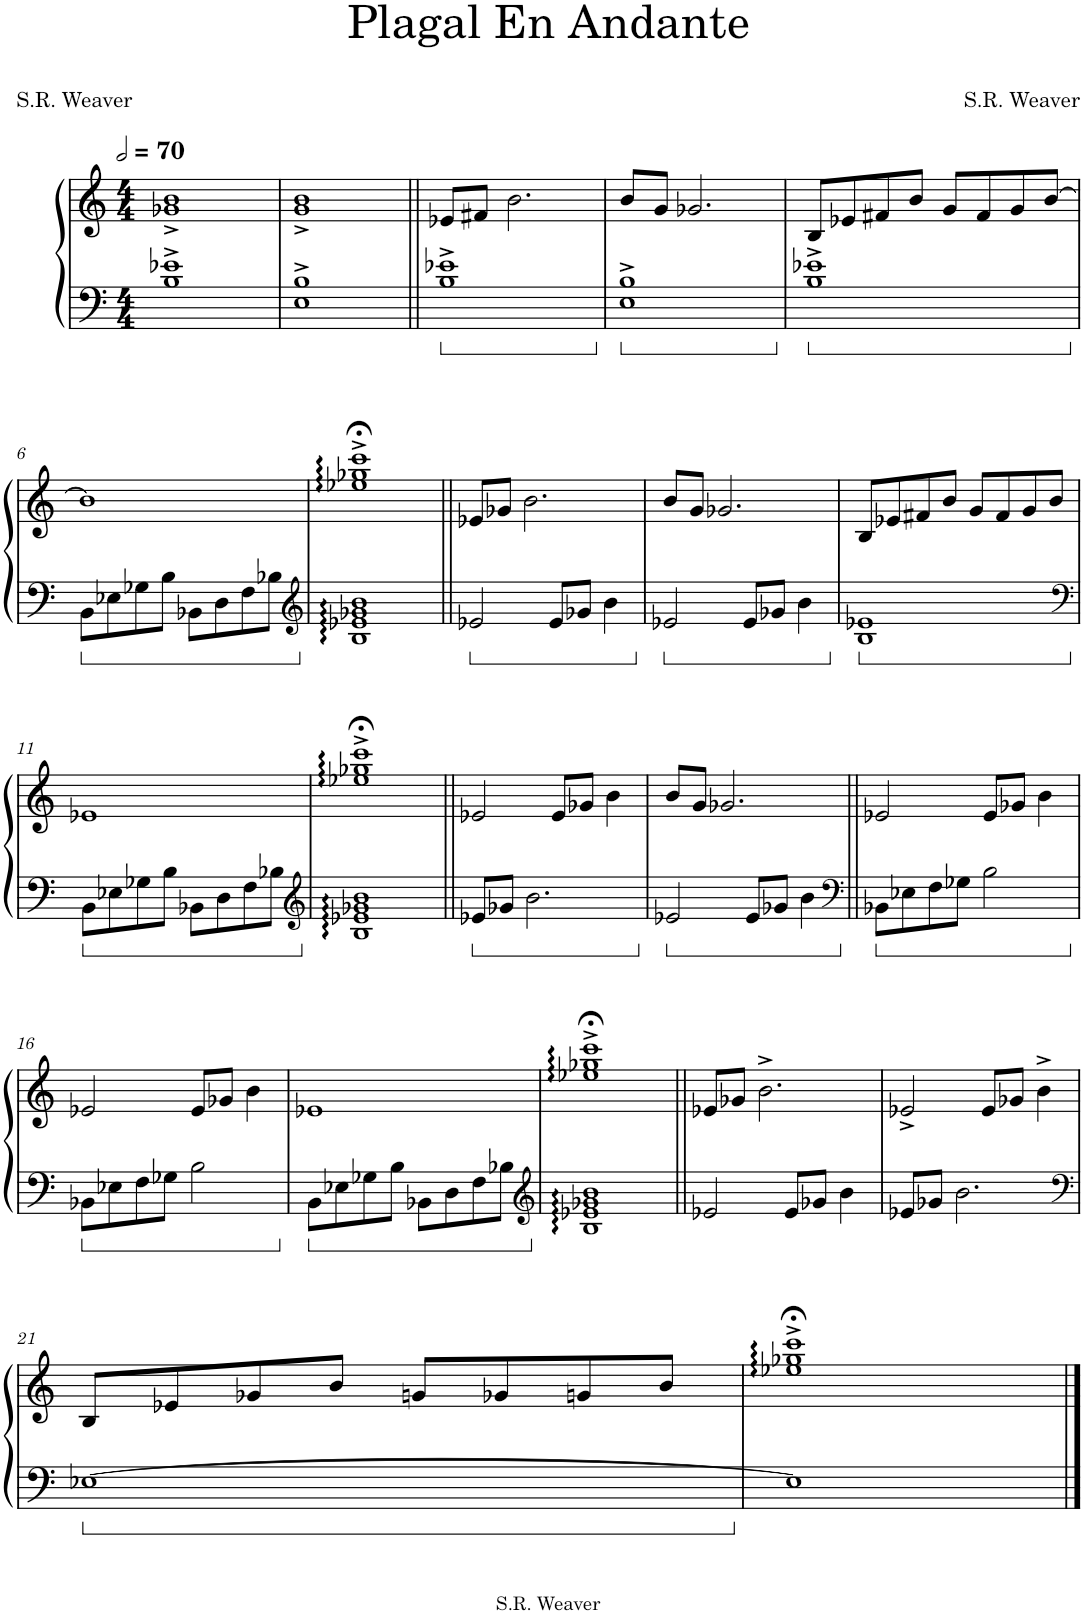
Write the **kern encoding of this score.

**kern	**kern
*part1	*part1
*staff2	*staff1
*I"Piano	*
*I'Pno.	*
*clefF4	*clefG2
*k[]	*k[]
*M4/4	*M4/4
*MM140	*MM140
=1	=1
1B^ 1e-X^	1g-X^ 1b^
=2	=2
1E^ 1B^	1g^ 1b^
=3||	=3||
1B^ 1e-X^	8e-X/L
.	8f#X/J
.	2.b\
=4	=4
1E^ 1B^	8b/L
.	8g/J
.	2.g-X/
=5	=5
1B^ 1e-X^	8B/L
.	8e-X/
.	8f#X/
.	8b/J
.	8g/L
.	8f#/
.	8g/
.	[8b/J
!!LO:LB:g=z
=6	=6
8BB\L	1b]
8E-X\	.
8G-X\	.
8B\J	.
8BB-X\L	.
8D\	.
8F\	.
8B-X\J	.
=7	=7
*clefG2	*
1B:: 1e-X:: 1g-X:: 1b::	1ee-X::;<^ 1gg-X::;<^ 1ccc::;<^
=8||	=8||
2e-X/	8e-X/L
.	8g-X/J
.	2.b\
8e-/L	.
8g-X/J	.
4b\	.
=9	=9
2e-X/	8b/L
.	8g/J
.	2.g-X/
8e-/L	.
8g-X/J	.
4b\	.
=10	=10
1B 1e-X	8B/L
.	8e-X/
.	8f#X/
.	8b/J
.	8g/L
.	8f#/
.	8g/
.	8b/J
!!LO:LB:g=z
=11	=11
*clefF4	*
8BB\L	1e-X
8E-X\	.
8G-X\	.
8B\J	.
8BB-X\L	.
8D\	.
8F\	.
8B-X\J	.
=12	=12
*clefG2	*
1B:: 1e-X:: 1g-X:: 1b::	1ee-X::;<^ 1gg-X::;<^ 1ccc::;<^
=13||	=13||
8e-X/L	2e-X/
8g-X/J	.
2.b\	.
.	8e-/L
.	8g-X/J
.	4b\
=14	=14
2e-X/	8b/L
.	8g/J
.	2.g-X/
8e-/L	.
8g-X/J	.
4b\	.
=15||	=15||
*clefF4	*
8BB-X\L	2e-X/
8E-X\	.
8F\	.
8G-X\J	.
2B\	8e-/L
.	8g-X/J
.	4b\
!!LO:LB:g=z
=16	=16
8BB-X\L	2e-X/
8E-X\	.
8F\	.
8G-X\J	.
2B\	8e-/L
.	8g-X/J
.	4b\
=17	=17
8BB\L	1e-X
8E-X\	.
8G-X\	.
8B\J	.
8BB-X\L	.
8D\	.
8F\	.
8B-X\J	.
=18	=18
*clefG2	*
1B:: 1e-X:: 1g-X:: 1b::	1ee-X::;<^ 1gg-X::;<^ 1ccc::;<^
=19||	=19||
2e-X/	8e-X/L
.	8g-X/J
.	2.b^\
8e-/L	.
8g-X/J	.
4b\	.
=20	=20
8e-X/L	2e-X^/
8g-X/J	.
2.b\	.
.	8e-/L
.	8g-X/J
.	4b^\
!!LO:LB:g=z
=21	=21
*clefF4	*
[1E-X	8B/L
.	8e-X/
.	8g-X/
.	8b/J
.	8gn/L
.	8g-X/
.	8gn/
.	8b/J
=22	=22
1E-]	1ee-X::;<^ 1gg-X::;<^ 1ccc::;<^
==	==
*-	*-
